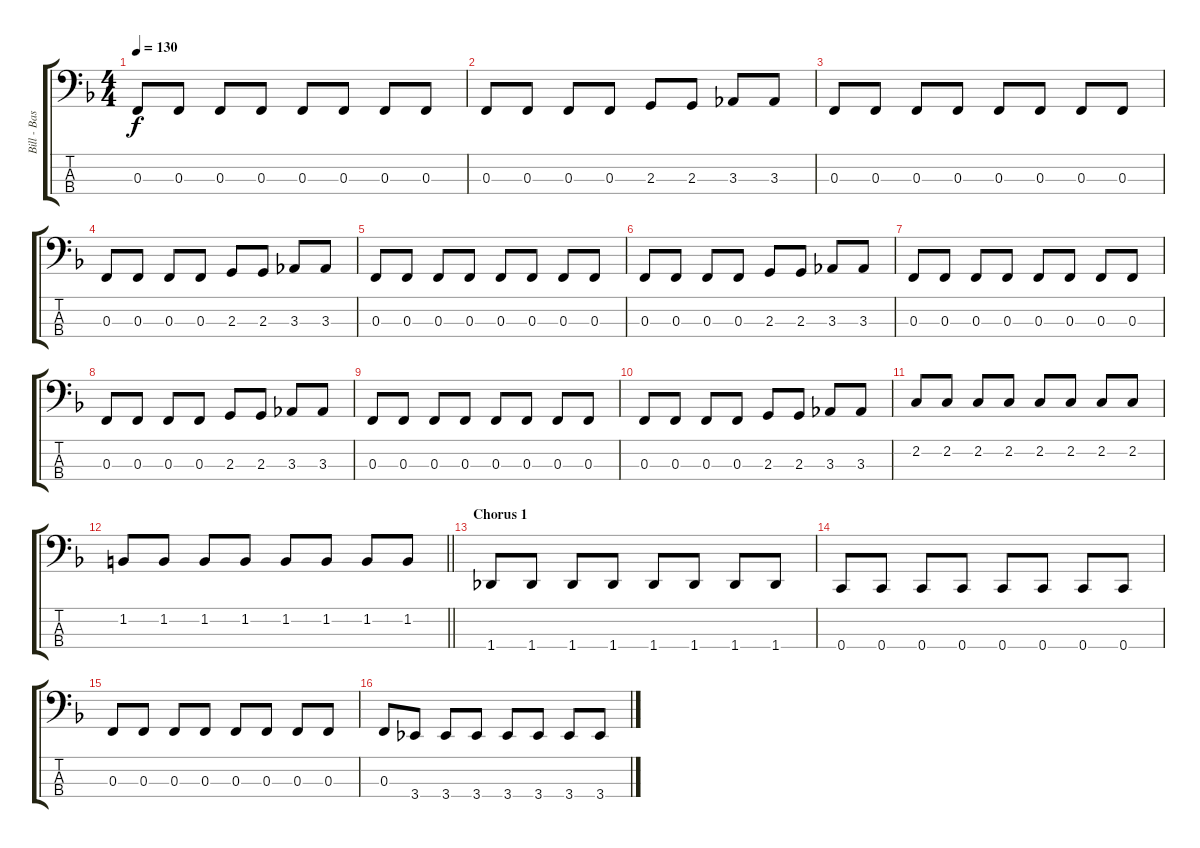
\track ("Bill - Bass" "Bill - Bas") {instrument electricbassfinger}
\staff {score tabs}
\tuning (Eb2 Bb1 F1 C1) {hide}
\ts (4 4)
\tempo 130
\clef f4
\ks f
0.3.8{dy f} 0.3.8 0.3.8 0.3.8 0.3.8 0.3.8 0.3.8 0.3.8 |
0.3.8 0.3.8 0.3.8 0.3.8 2.3.8 2.3.8 3.3.8 3.3.8 |
0.3.8 0.3.8 0.3.8 0.3.8 0.3.8 0.3.8 0.3.8 0.3.8 |
0.3.8 0.3.8 0.3.8 0.3.8 2.3.8 2.3.8 3.3.8 3.3.8 |
0.3.8 0.3.8 0.3.8 0.3.8 0.3.8 0.3.8 0.3.8 0.3.8 |
0.3.8 0.3.8 0.3.8 0.3.8 2.3.8 2.3.8 3.3.8 3.3.8 |
0.3.8 0.3.8 0.3.8 0.3.8 0.3.8 0.3.8 0.3.8 0.3.8 |
0.3.8 0.3.8 0.3.8 0.3.8 2.3.8 2.3.8 3.3.8 3.3.8 |
0.3.8 0.3.8 0.3.8 0.3.8 0.3.8 0.3.8 0.3.8 0.3.8 |
0.3.8 0.3.8 0.3.8 0.3.8 2.3.8 2.3.8 3.3.8 3.3.8 |
2.2.8 2.2.8 2.2.8 2.2.8 2.2.8 2.2.8 2.2.8 2.2.8 |
\barLineRight lightlight
1.2.8 1.2.8 1.2.8 1.2.8 1.2.8 1.2.8 1.2.8 1.2.8 |
\section ("" "Chorus 1")
1.4.8 1.4.8 1.4.8 1.4.8 1.4.8 1.4.8 1.4.8 1.4.8 |
0.4.8 0.4.8 0.4.8 0.4.8 0.4.8 0.4.8 0.4.8 0.4.8 |
0.3.8 0.3.8 0.3.8 0.3.8 0.3.8 0.3.8 0.3.8 0.3.8 |
0.3.8 3.4.8 3.4.8 3.4.8 3.4.8 3.4.8 3.4.8 3.4.8
